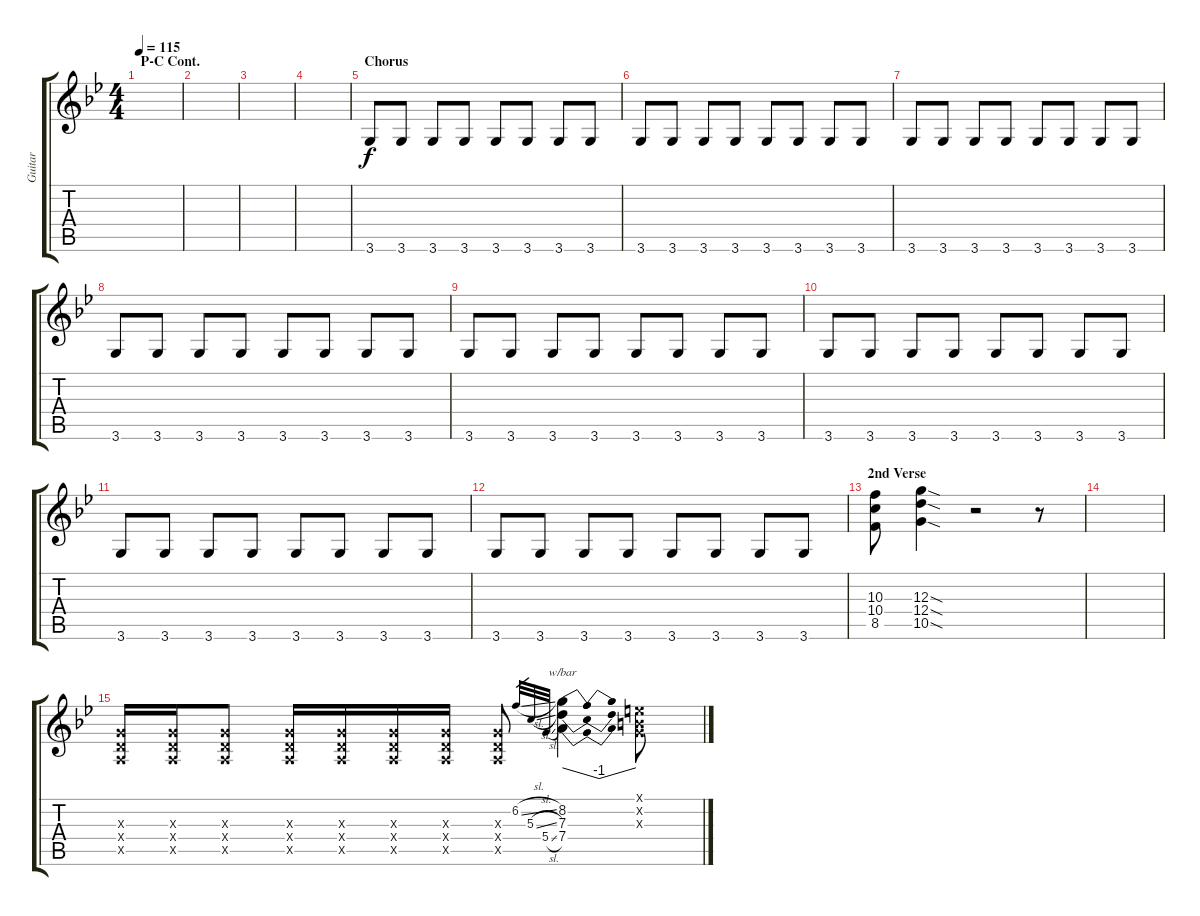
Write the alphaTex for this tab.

\track ("Guitar" "Guitar") {instrument overdrivenguitar}
\staff {score tabs}
\tuning (E4 B3 G3 D3 A2 E2) {hide}
\ts (4 4)
\section ("" "P-C Cont.")
\tempo 115
\clef g2
\ks bb
|
|
|
|
\section ("" "Chorus")
3.6.8{volume 8} 3.6.8 3.6.8 3.6.8 3.6.8 3.6.8 3.6.8 3.6.8 |
3.6.8 3.6.8 3.6.8 3.6.8 3.6.8 3.6.8 3.6.8 3.6.8 |
3.6.8 3.6.8 3.6.8 3.6.8 3.6.8 3.6.8 3.6.8 3.6.8 |
3.6.8 3.6.8 3.6.8 3.6.8 3.6.8 3.6.8 3.6.8 3.6.8 |
3.6.8 3.6.8 3.6.8 3.6.8 3.6.8 3.6.8 3.6.8 3.6.8 |
3.6.8 3.6.8 3.6.8 3.6.8 3.6.8 3.6.8 3.6.8 3.6.8 |
3.6.8 3.6.8 3.6.8 3.6.8 3.6.8 3.6.8 3.6.8 3.6.8 |
3.6.8 3.6.8 3.6.8 3.6.8 3.6.8 3.6.8 3.6.8 3.6.8 |
\section ("" "2nd Verse")
(10.3 10.4 8.5).8{volume 10} (12.3{sod} 12.4{sod} 10.5{sod}).4 r.2 r.8 |
|
(0.3{x} 0.4{x} 0.5{x}).16 (0.3{x} 0.4{x} 0.5{x}).16 (0.3{x} 0.4{x} 0.5{x}).8 (0.3{x} 0.4{x} 0.5{x}).16 (0.3{x} 0.4{x} 0.5{x}).16 (0.3{x} 0.4{x} 0.5{x}).16 (0.3{x} 0.4{x} 0.5{x}).16 (0.3{x} 0.4{x} 0.5{x}).8 6.2{sl}.32{gr} 5.3{sl}.32{gr} 5.4{sl}.32{gr} (8.2 7.3 7.4).4{tbe (dip default 0 0 30 -4 60 0)} (0.1{x} 0.2{x} 0.3{x}).8
